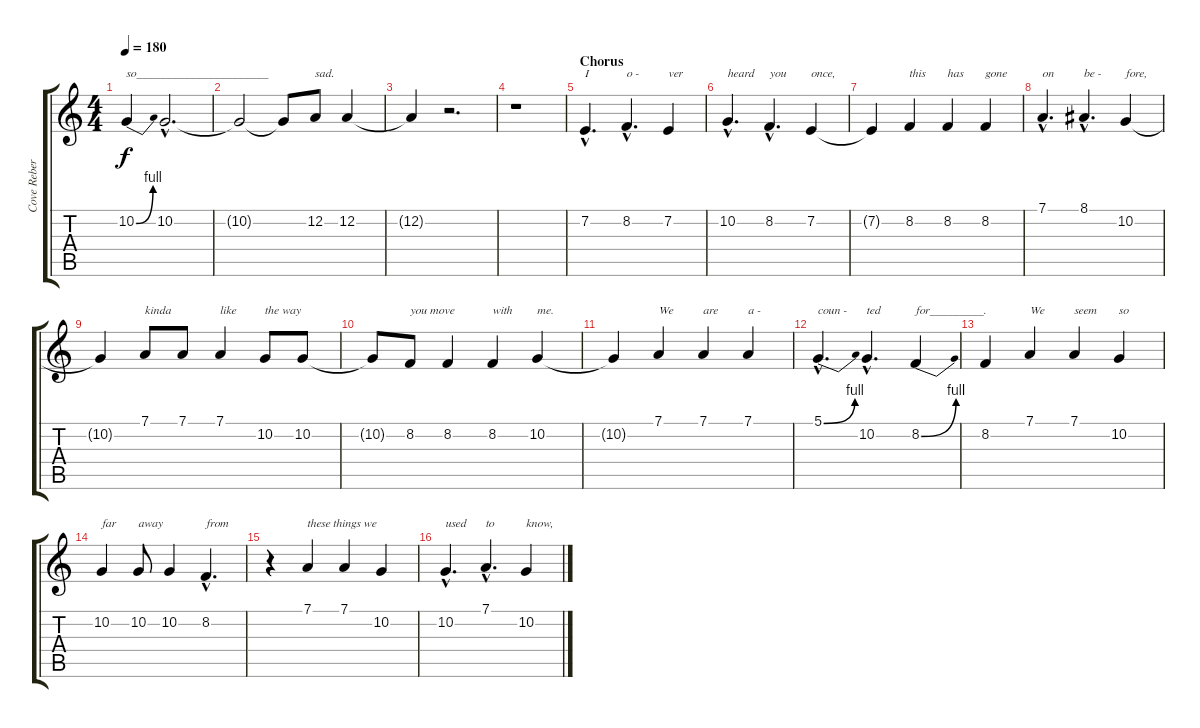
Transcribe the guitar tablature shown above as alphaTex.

\track ("Cove Reber" "Cove Reber") {instrument lead3calliope}
\staff {score tabs}
\tuning (D4 A3 F3 C3 G2 D2) {hide}
\ts (4 4)
\tempo 180
\clef g2
\ks c
10.2{be (bend 0 0 60 4)}.4{txt "so______________________" dy f} 10.2{hac}.2{d} |
10.2{t}.2 10.2{t}.8 12.2.8{txt "sad."} 12.2.4 |
12.2{t}.4 r.2{d} |
r.1 |
\section ("" "Chorus")
7.2{hac}.4{d txt "I"} 8.2{hac}.4{d txt "o - "} 7.2.4{txt "ver"} |
10.2{hac}.4{d txt "heard"} 8.2{hac}.4{d txt "you"} 7.2.4{txt "once,"} |
7.2{t}.4 8.2.4{txt "this"} 8.2.4{txt "has"} 8.2.4{txt "gone"} |
7.1{hac}.4{d txt "on"} 8.1{hac}.4{d txt "be -"} 10.2.4{txt "fore,"} |
10.2{t}.4 7.1.8{txt "kinda"} 7.1.8 7.1.4{txt "like"} 10.2.8{txt "the way"} 10.2.8 |
10.2{t}.8 8.2.8{txt "you move"} 8.2.4 8.2.4{txt "with"} 10.2.4{txt "me."} |
10.2{t}.4 7.1.4{txt "We"} 7.1.4{txt "are"} 7.1.4{txt "a - "} |
5.1{be (bend 0 0 60 4) hac}.4{d txt "coun - "} 10.2{hac}.4{d txt "ted"} 8.2{be (bend 0 0 60 4)}.4{txt "for_________."} |
8.2.4 7.1.4{txt "We"} 7.1.4{txt "seem"} 10.2.4{txt "so"} |
10.2.4{txt "far"} 10.2.8{txt "away"} 10.2.4 8.2{hac}.4{d txt "from"} |
r.4 7.1.4{txt "these things we"} 7.1.4 10.2.4 |
10.2{hac}.4{d txt "used"} 7.1{hac}.4{d txt "to"} 10.2.4{txt "know,"}
